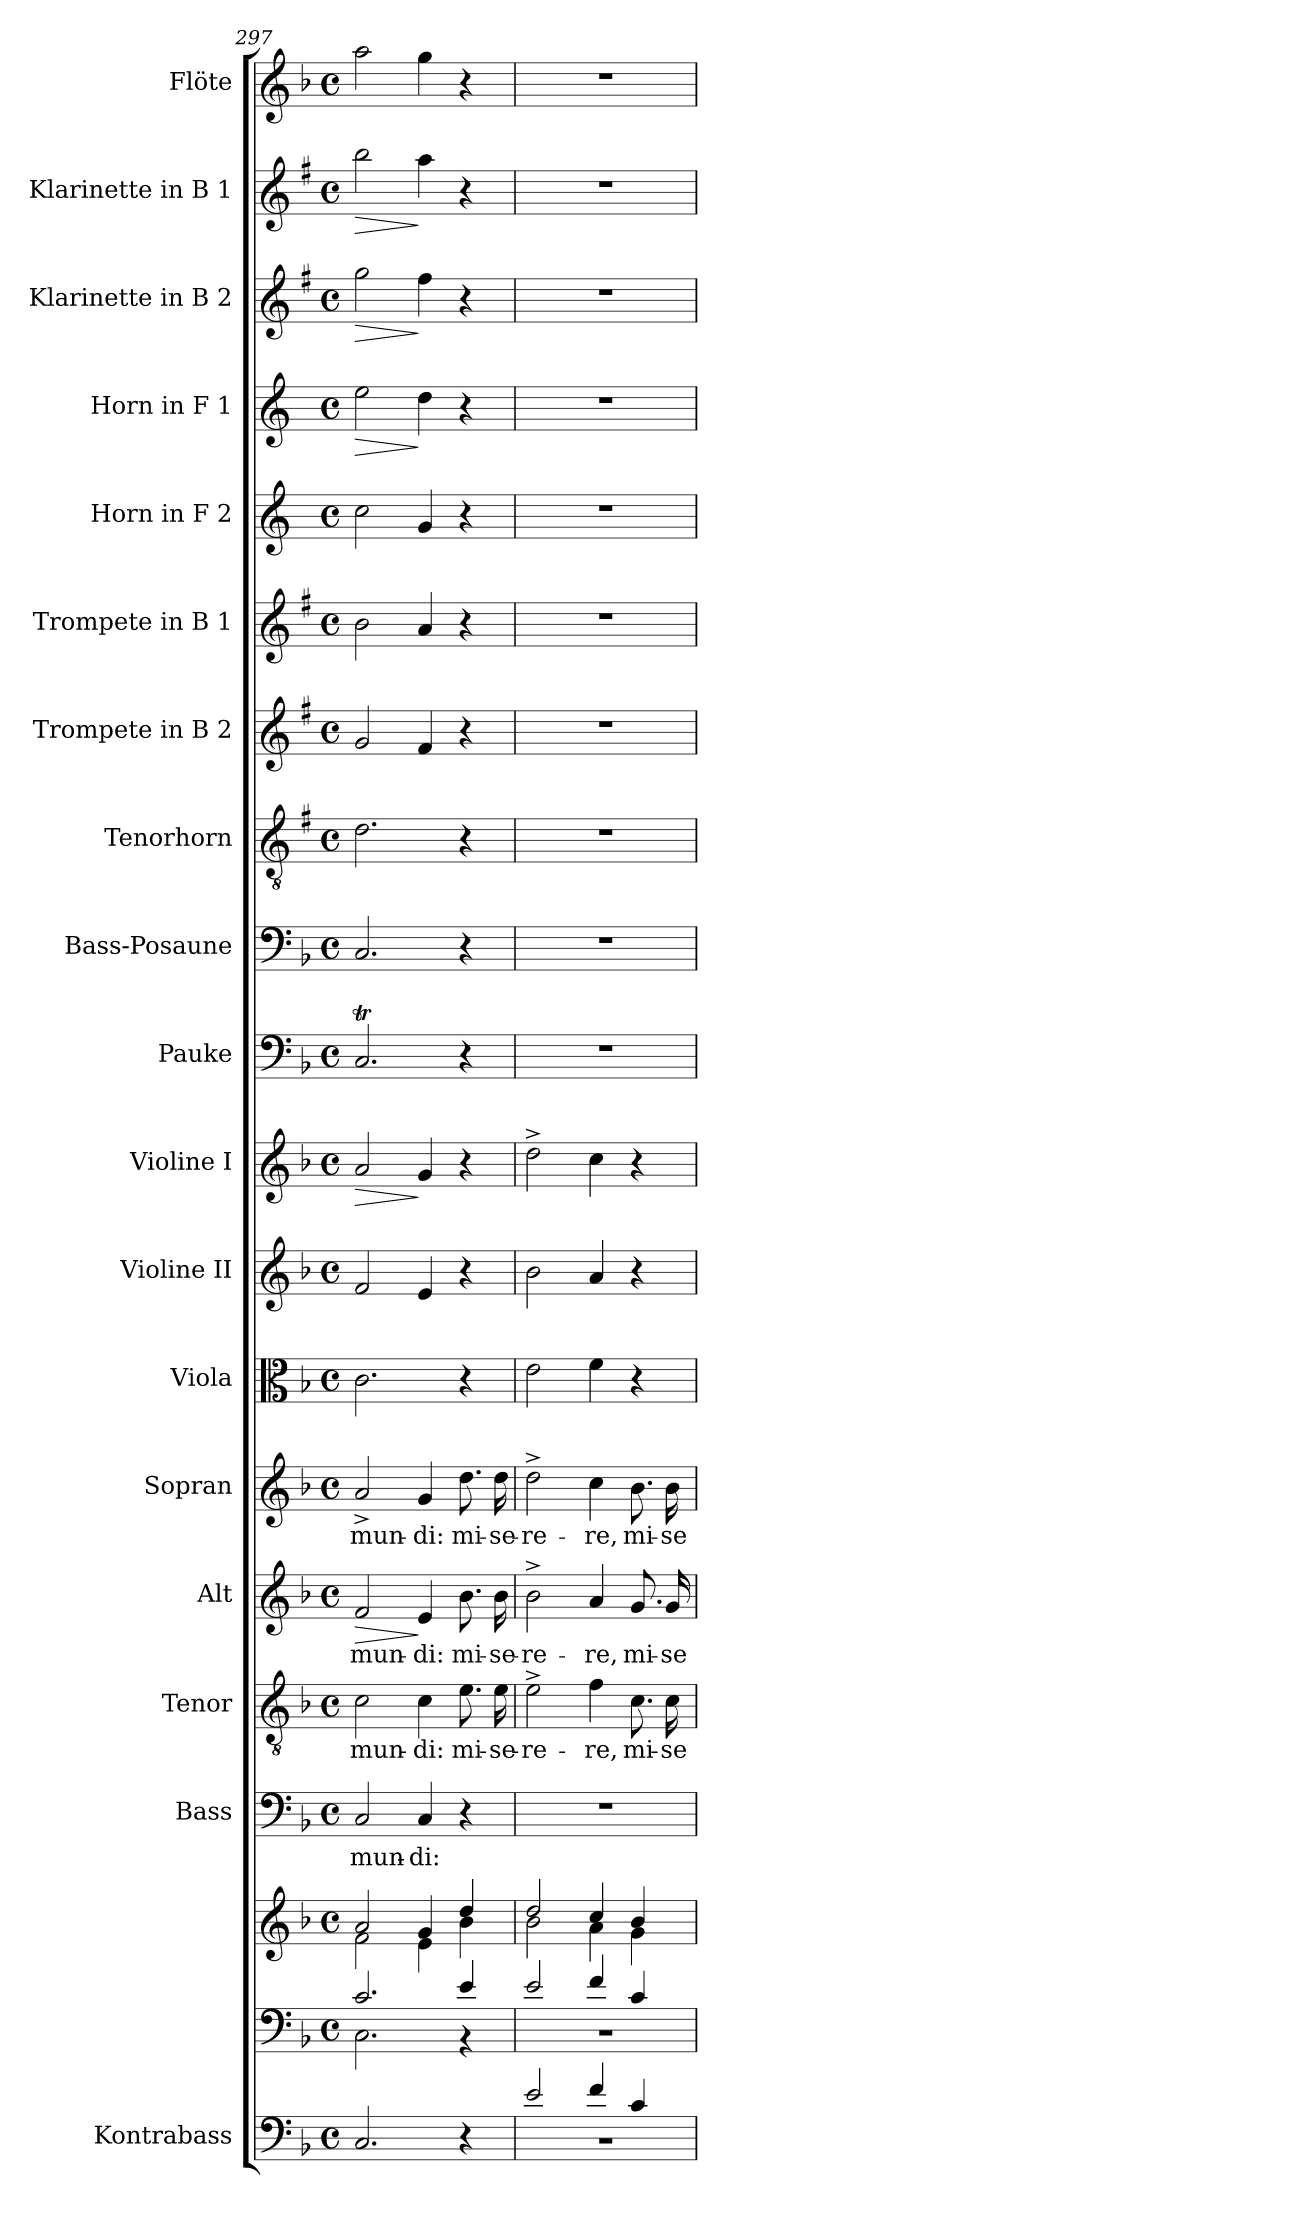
**kern	**kern	**kern	**kern	**text	**kern	**text	**kern	**text	**dynam	**kern	**text	**kern	**kern	**kern	**dynam	**kern	**kern	**kern	**kern	**kern	**kern	**kern	**dynam	**kern	**dynam	**kern	**dynam	**kern
*part19	*part18	*part18	*part17	*part17	*part16	*part16	*part15	*part15	*part15	*part14	*part14	*part13	*part12	*part11	*part11	*part10	*part9	*part8	*part7	*part6	*part5	*part4	*part4	*part3	*part3	*part2	*part2	*part1
*staff20	*staff19	*staff18	*staff17	*staff17	*staff16	*staff16	*staff15	*staff15	*staff15	*staff14	*staff14	*staff13	*staff12	*staff11	*staff11	*staff10	*staff9	*staff8	*staff7	*staff6	*staff5	*staff4	*staff4	*staff3	*staff3	*staff2	*staff2	*staff1
*I"Kontrabass	*	*	*I"Bass	*	*I"Tenor	*	*I"Alt	*	*	*I"Sopran	*	*I"Viola	*I"Violine II	*I"Violine I	*	*I"Pauke	*I"Bass-Posaune	*I"Tenorhorn	*I"Trompete in B 2	*I"Trompete in B 1	*I"Horn in F 2	*I"Horn in F 1	*	*I"Klarinette in B 2	*	*I"Klarinette in B 1	*	*I"Flöte
*I'Kb.	*	*	*I'B	*	*I'T	*	*I'A	*	*	*I'S	*	*I'Vla.	*I'Vl. II	*I'Vl. I	*	*I'Pk.	*I'B. Pos.	*I'T	*	*	*I'Hrn. 2	*I'Hrn. 1	*	*	*	*	*	*I'Fl.
*clefF4	*clefF4	*clefG2	*clefF4	*	*clefGv2	*	*clefG2	*	*	*clefG2	*	*clefC3	*clefG2	*clefG2	*	*clefF4	*clefF4	*clefGv2	*clefG2	*clefG2	*clefG2	*clefG2	*	*clefG2	*	*clefG2	*	*clefG2
*ITrd7c12	*	*	*	*	*	*	*	*	*	*	*	*	*	*	*	*	*	*ITrd1c2	*ITrd1c2	*ITrd1c2	*ITrd4c7	*ITrd4c7	*	*ITrd1c2	*	*ITrd1c2	*	*
*k[b-]	*k[b-]	*k[b-]	*k[b-]	*	*k[b-]	*	*k[b-]	*	*	*k[b-]	*	*k[b-]	*k[b-]	*k[b-]	*	*k[b-]	*k[b-]	*k[b-]	*k[b-]	*k[b-]	*k[b-]	*k[b-]	*	*k[b-]	*	*k[b-]	*	*k[b-]
*F:	*F:	*F:	*F:	*	*F:	*	*F:	*	*	*F:	*	*F:	*F:	*F:	*	*F:	*F:	*F:	*F:	*F:	*F:	*F:	*	*F:	*	*F:	*	*F:
*M4/4	*M4/4	*M4/4	*M4/4	*	*M4/4	*	*M4/4	*	*	*M4/4	*	*M4/4	*M4/4	*M4/4	*	*M4/4	*M4/4	*M4/4	*M4/4	*M4/4	*M4/4	*M4/4	*	*M4/4	*	*M4/4	*	*M4/4
*met(c)	*met(c)	*met(c)	*met(c)	*	*met(c)	*	*met(c)	*	*	*met(c)	*	*met(c)	*met(c)	*met(c)	*	*met(c)	*met(c)	*met(c)	*met(c)	*met(c)	*met(c)	*met(c)	*	*met(c)	*	*met(c)	*	*met(c)
=297	=297	=297	=297	=297	=297	=297	=297	=297	=297	=297	=297	=297	=297	=297	=297	=297	=297	=297	=297	=297	=297	=297	=297	=297	=297	=297	=297	=297
*	*^	*^	*	*	*	*	*	*	*	*	*	*	*	*	*	*	*	*	*	*	*	*	*	*	*	*	*	*
!	!	!	!	!	!	!LO:LY:b	!	!LO:LY:b	!	!LO:LY:b	!LO:HP:b	!	!LO:LY:b	!	!	!	!LO:HP:b	!	!	!	!	!	!	!	!LO:HP:b	!	!LO:HP:b	!	!LO:HP:b	!
2.CC/	2.c/	2.C\	2a/	2f\	2C/	mun-	2c\	mun-	2f/	mun-	>	2a^>/	mun-	2.c\	2f/	2a/	>	2.CT/	2.C/	2.c\	2f/	2a\	2f\	2a\	>	2ff\	>	2aa\	>	2aa\
!	!	!	!	!	!	!LO:LY:b	!	!LO:LY:b	!	!LO:LY:b	!	!	!LO:LY:b	!	!	!	!	!	!	!	!	!	!	!	!	!	!	!	!	!
.	.	.	4g/	4e\	4C/	-di:	4c\	-di:	4e/	-di:	]	4g/	-di:	.	4e/	4g/	]	.	.	.	4e/	4g/	4c/	4g\	]	4ee\	]	4gg\	]	4gg\
!	!	!	!	!	!	!	!	!LO:LY:b	!	!LO:LY:b	!	!	!LO:LY:b	!	!	!	!	!	!	!	!	!	!	!	!	!	!	!	!	!
4r	4e/	4r	4dd/	4b-\	4r	.	8.e\	mi-	8.b-\	mi-	.	8.dd\	mi-	4r	4r	4r	.	4r	4r	4r	4r	4r	4r	4r	.	4r	.	4r	.	4r
!	!	!	!	!	!	!	!	!LO:LY:b	!	!LO:LY:b	!	!	!LO:LY:b	!	!	!	!	!	!	!	!	!	!	!	!	!	!	!	!	!
.	.	.	.	.	.	.	16e\	-se-	16b-\	-se-	.	16dd\	-se-	.	.	.	.	.	.	.	.	.	.	.	.	.	.	.	.	.
=298	=298	=298	=298	=298	=298	=298	=298	=298	=298	=298	=298	=298	=298	=298	=298	=298	=298	=298	=298	=298	=298	=298	=298	=298	=298	=298	=298	=298	=298	=298
*^	*	*	*	*	*	*	*	*	*	*	*	*	*	*	*	*	*	*	*	*	*	*	*	*	*	*	*	*	*	*
!	!	!	!	!	!	!	!	!	!LO:LY:b	!	!LO:LY:b	!	!	!LO:LY:b	!	!	!	!	!	!	!	!	!	!	!	!	!	!	!	!	!
2E/	1r	2e/	1r	2dd/	2b-\	1r	.	2e^>\	-re-	2b-^>\	-re-	.	2dd^>\	-re-	2e\	2b-\	2dd^>\	.	1r	1r	1r	1r	1r	1r	1r	.	1r	.	1r	.	1r
!	!	!	!	!	!	!	!	!	!LO:LY:b	!	!LO:LY:b	!	!	!LO:LY:b	!	!	!	!	!	!	!	!	!	!	!	!	!	!	!	!	!
4F/	.	4f/	.	4cc/	4a\	.	.	4f\	-re,	4a/	-re,	.	4cc\	-re,	4f\	4a/	4cc\	.	.	.	.	.	.	.	.	.	.	.	.	.	.
!	!	!	!	!	!	!	!	!	!LO:LY:b	!	!LO:LY:b	!	!	!LO:LY:b	!	!	!	!	!	!	!	!	!	!	!	!	!	!	!	!	!
4C/	.	4c/	.	4b-/	4g\	.	.	8.c\	mi-	8.g/	mi-	.	8.b-\	mi-	4r	4r	4r	.	.	.	.	.	.	.	.	.	.	.	.	.	.
!	!	!	!	!	!	!	!	!	!LO:LY:b	!	!LO:LY:b	!	!	!LO:LY:b	!	!	!	!	!	!	!	!	!	!	!	!	!	!	!	!	!
.	.	.	.	.	.	.	.	16c\	-se-	16g/	-se-	.	16b-\	-se-	.	.	.	.	.	.	.	.	.	.	.	.	.	.	.	.	.
*v	*v	*	*	*	*	*	*	*	*	*	*	*	*	*	*	*	*	*	*	*	*	*	*	*	*	*	*	*	*	*	*
*	*v	*v	*	*	*	*	*	*	*	*	*	*	*	*	*	*	*	*	*	*	*	*	*	*	*	*	*	*	*	*
*	*	*v	*v	*	*	*	*	*	*	*	*	*	*	*	*	*	*	*	*	*	*	*	*	*	*	*	*	*	*
=	=	=	=	=	=	=	=	=	=	=	=	=	=	=	=	=	=	=	=	=	=	=	=	=	=	=	=	=
*-	*-	*-	*-	*-	*-	*-	*-	*-	*-	*-	*-	*-	*-	*-	*-	*-	*-	*-	*-	*-	*-	*-	*-	*-	*-	*-	*-	*-
